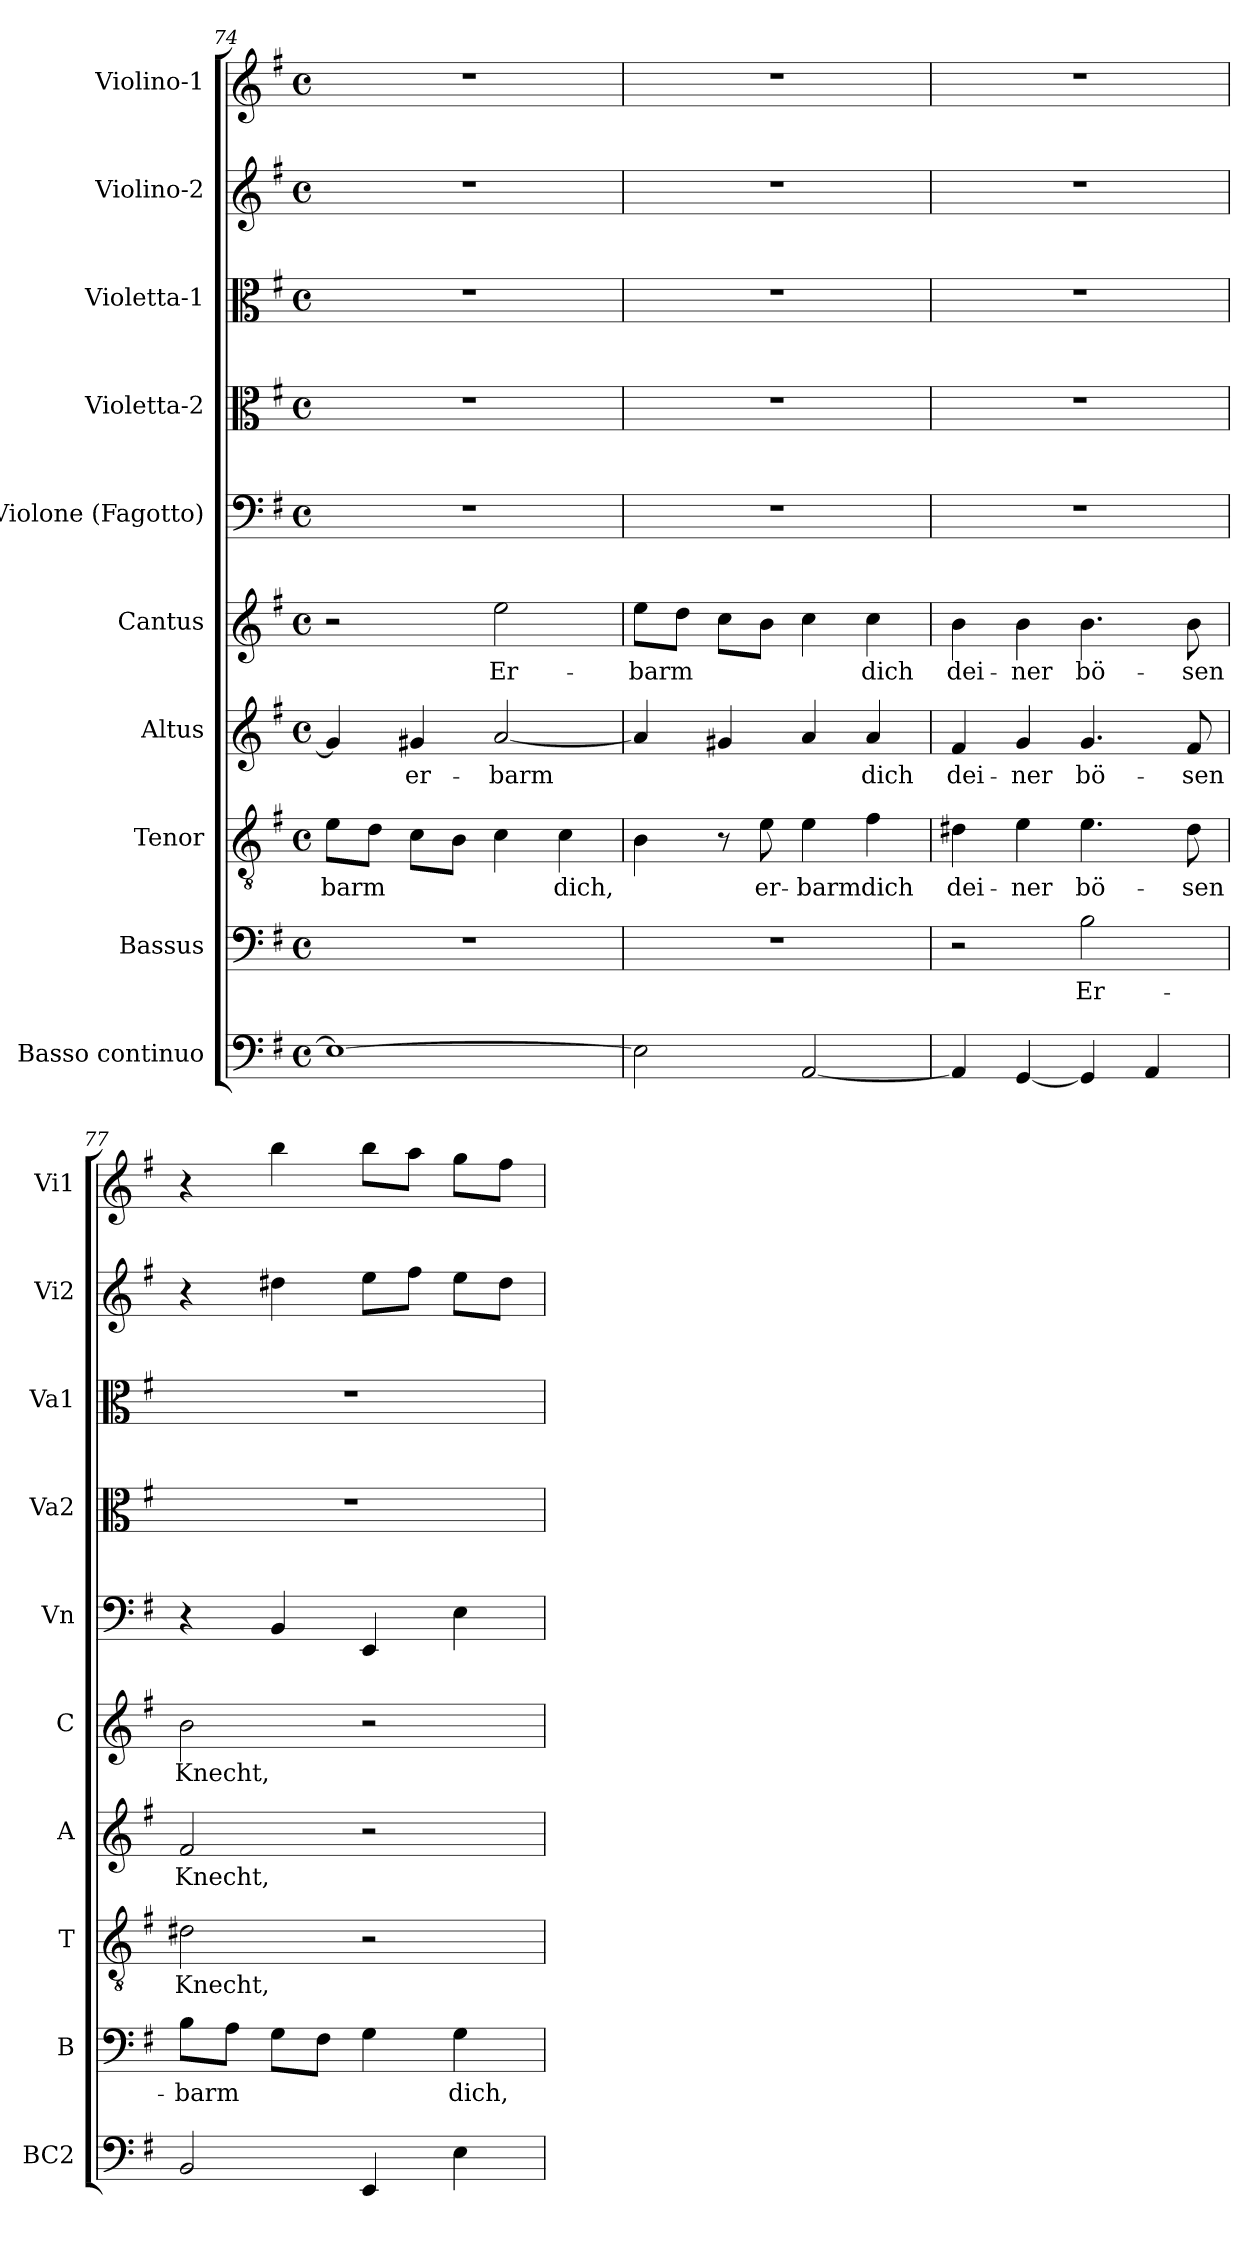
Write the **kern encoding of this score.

**kern	**kern	**text	**kern	**text	**kern	**text	**kern	**text	**kern	**kern	**kern	**kern	**kern
*part10	*part9	*part9	*part8	*part8	*part7	*part7	*part6	*part6	*part5	*part4	*part3	*part2	*part1
*staff10	*staff9	*staff9	*staff8	*staff8	*staff7	*staff7	*staff6	*staff6	*staff5	*staff4	*staff3	*staff2	*staff1
*I"Basso continuo	*I"Bassus	*	*I"Tenor	*	*I"Altus	*	*I"Cantus	*	*I"Violone (Fagotto)	*I"Violetta-2	*I"Violetta-1	*I"Violino-2	*I"Violino-1
*I'BC2	*I'B	*	*I'T	*	*I'A	*	*I'C	*	*I'Vn	*I'Va2	*I'Va1	*I'Vi2	*I'Vi1
*clefF4	*clefF4	*	*clefGv2	*	*clefG2	*	*clefG2	*	*clefF4	*clefC3	*clefC3	*clefG2	*clefG2
*k[f#]	*k[f#]	*	*k[f#]	*	*k[f#]	*	*k[f#]	*	*k[f#]	*k[f#]	*k[f#]	*k[f#]	*k[f#]
*G:	*G:	*	*G:	*	*G:	*	*G:	*	*G:	*G:	*G:	*G:	*G:
*M4/4	*M4/4	*	*M4/4	*	*M4/4	*	*M4/4	*	*M4/4	*M4/4	*M4/4	*M4/4	*M4/4
*met(c)	*met(c)	*	*met(c)	*	*met(c)	*	*met(c)	*	*met(c)	*met(c)	*met(c)	*met(c)	*met(c)
=74	=74	=74	=74	=74	=74	=74	=74	=74	=74	=74	=74	=74	=74
!	!	!	!	!LO:LY:b	!	!	!	!	!	!	!	!	!
1E_	1r	.	8e\L	-barm	4g/]	.	2r	.	1r	1r	1r	1r	1r
.	.	.	8d\J	.	.	.	.	.	.	.	.	.	.
!	!	!	!	!	!	!LO:LY:b	!	!	!	!	!	!	!
.	.	.	8c\L	.	4g#X/	er-	.	.	.	.	.	.	.
.	.	.	8B\J	.	.	.	.	.	.	.	.	.	.
!	!	!	!	!	!	!LO:LY:b	!	!	!	!	!	!	!
!	!	!	!	!	!	!	!	!LO:LY:b	!	!	!	!	!
.	.	.	4c\	.	[<2a/	-barm	2ee\	Er-	.	.	.	.	.
!	!	!	!	!LO:LY:b	!	!	!	!	!	!	!	!	!
.	.	.	4c\	dich,	.	.	.	.	.	.	.	.	.
=75	=75	=75	=75	=75	=75	=75	=75	=75	=75	=75	=75	=75	=75
!	!	!	!	!	!	!	!	!LO:LY:b	!	!	!	!	!
2E\]	1r	.	4B\	.	4a/]	.	8ee\L	-barm	1r	1r	1r	1r	1r
.	.	.	.	.	.	.	8dd\J	.	.	.	.	.	.
.	.	.	8r	.	4g#X/	.	8cc\L	.	.	.	.	.	.
!	!	!	!	!LO:LY:b	!	!	!	!	!	!	!	!	!
.	.	.	8e\	er-	.	.	8b\J	.	.	.	.	.	.
!	!	!	!	!LO:LY:b	!	!	!	!	!	!	!	!	!
[<2AA/	.	.	4e\	-barm	4a/	.	4cc\	.	.	.	.	.	.
!	!	!	!	!LO:LY:b	!	!	!	!	!	!	!	!	!
!	!	!	!	!	!	!LO:LY:b	!	!	!	!	!	!	!
!	!	!	!	!	!	!	!	!LO:LY:b	!	!	!	!	!
.	.	.	4f#\	dich	4a/	dich	4cc\	dich	.	.	.	.	.
=76	=76	=76	=76	=76	=76	=76	=76	=76	=76	=76	=76	=76	=76
!	!	!	!	!LO:LY:b	!	!	!	!	!	!	!	!	!
!	!	!	!	!	!	!LO:LY:b	!	!	!	!	!	!	!
!	!	!	!	!	!	!	!	!LO:LY:b	!	!	!	!	!
4AA/]	2r	.	4d#X\	dei-	4f#/	dei-	4b\	dei-	1r	1r	1r	1r	1r
!	!	!	!	!LO:LY:b	!	!	!	!	!	!	!	!	!
!	!	!	!	!	!	!LO:LY:b	!	!	!	!	!	!	!
!	!	!	!	!	!	!	!	!LO:LY:b	!	!	!	!	!
[<4GG/	.	.	4e\	-ner	4g/	-ner	4b\	-ner	.	.	.	.	.
!	!	!LO:LY:b	!	!	!	!	!	!	!	!	!	!	!
!	!	!	!	!LO:LY:b	!	!	!	!	!	!	!	!	!
!	!	!	!	!	!	!LO:LY:b	!	!	!	!	!	!	!
!	!	!	!	!	!	!	!	!LO:LY:b	!	!	!	!	!
4GG/]	2B\	Er-	4.e\	bö-	4.g/	bö-	4.b\	bö-	.	.	.	.	.
4AA/	.	.	.	.	.	.	.	.	.	.	.	.	.
!	!	!	!	!LO:LY:b	!	!	!	!	!	!	!	!	!
!	!	!	!	!	!	!LO:LY:b	!	!	!	!	!	!	!
!	!	!	!	!	!	!	!	!LO:LY:b	!	!	!	!	!
.	.	.	8d#\	-sen	8f#/	-sen	8b\	-sen	.	.	.	.	.
=77	=77	=77	=77	=77	=77	=77	=77	=77	=77	=77	=77	=77	=77
!	!	!LO:LY:b	!	!	!	!	!	!	!	!	!	!	!
!	!	!	!	!LO:LY:b	!	!	!	!	!	!	!	!	!
!	!	!	!	!	!	!LO:LY:b	!	!	!	!	!	!	!
!	!	!	!	!	!	!	!	!LO:LY:b	!	!	!	!	!
2BB/	8B\L	-barm	2d#X\	Knecht,	2f#/	Knecht,	2b\	Knecht,	4r	1r	1r	4r	4r
.	8A\J	.	.	.	.	.	.	.	.	.	.	.	.
.	8G\L	.	.	.	.	.	.	.	4BB/	.	.	4dd#X\	4bb\
.	8F#\J	.	.	.	.	.	.	.	.	.	.	.	.
4EE/	4G\	.	2r	.	2r	.	2r	.	4EE/	.	.	8ee\L	8bb\L
.	.	.	.	.	.	.	.	.	.	.	.	8ff#\J	8aa\J
!	!	!LO:LY:b	!	!	!	!	!	!	!	!	!	!	!
4E\	4G\	dich,	.	.	.	.	.	.	4E\	.	.	8ee\L	8gg\L
.	.	.	.	.	.	.	.	.	.	.	.	8dd#\J	8ff#\J
=	=	=	=	=	=	=	=	=	=	=	=	=	=
*-	*-	*-	*-	*-	*-	*-	*-	*-	*-	*-	*-	*-	*-
